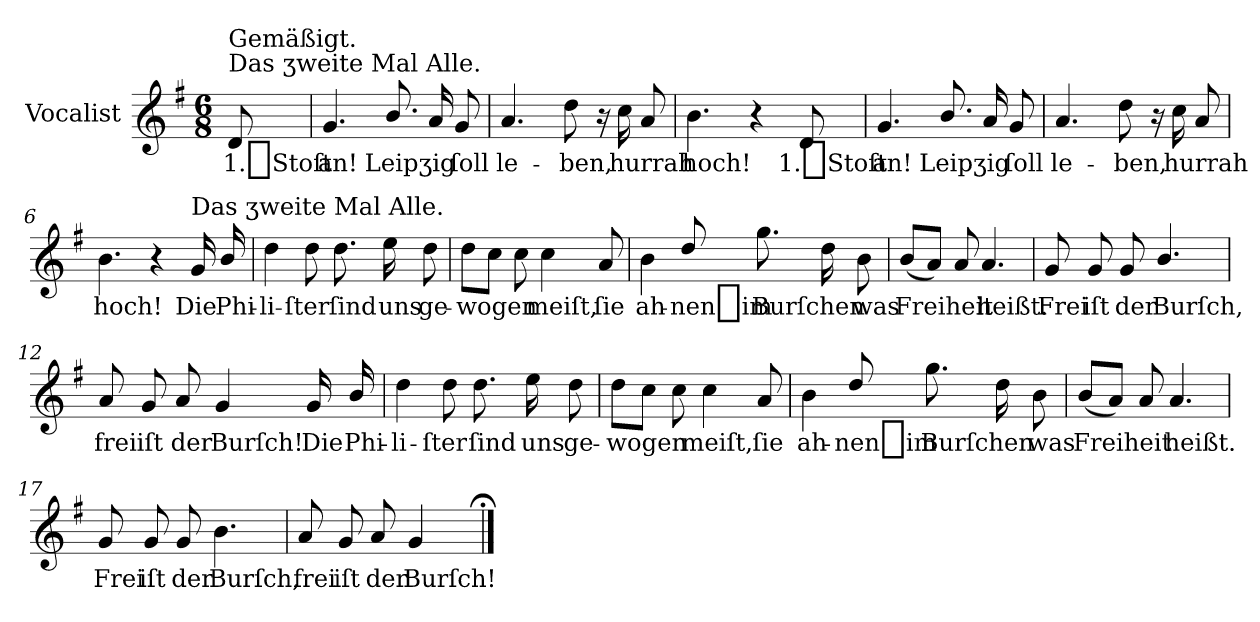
**kern	**text
*part1	*part1
*staff1	*staff1
*I"Vocalist	*
*clefG2	*
*k[f#]	*
*G:	*
*M6/8	*
=	=
!LO:TX:a:t=Das ʒweite Mal Alle.	!
!LO:TX:a:t=Gemäßigt.	!
8d	1._Stoſt
=1	=1
4.g	an!
8.b/	Leipʒig
16a	.
8g	ſoll
=2	=2
4.a	le-
8dd	-ben,
16r	.
16cc	hurrah
8a	.
=3	=3
4.b	hoch!
4r	.
8d	1._Stoſt
=4	=4
4.g	an!
8.b/	Leipʒig
16a	.
8g	ſoll
=5	=5
4.a	le-
8dd	-ben,
16r	.
16cc	hurrah
8a	.
=6	=6
4.b	hoch!
4r	.
!LO:TX:a:t=Das ʒweite Mal Alle.	!
16g	Die
16b/	Phi-
=7	=7
4dd	-li-
8dd	-ſter
8.dd	ſind
16ee	uns
8dd	ge-
=8	=8
8ddL	-wogen
8ccJ	.
8cc	.
4cc	meiſt,
8a	ſie
=9	=9
4b	ah-
8dd/	-nen_im
8.gg	Burſchen
16dd	.
8b	was
=10	=10
(8bL	Freiheit
8aJ)	.
8a	.
4.a	heißt.
=11	=11
8g	Frei
8g	iſt
8g	der
4.b/	Burſch,
=12	=12
8a	frei
8g	iſt
8a	der
4g	Burſch!
16g	Die
16b/	Phi-
=13	=13
4dd	-li-
8dd	-ſter
8.dd	ſind
16ee	uns
8dd	ge-
=14	=14
8ddL	-wogen
8ccJ	.
8cc	.
4cc	meiſt,
8a	ſie
=15	=15
4b	ah-
8dd/	-nen_im
8.gg	Burſchen
16dd	.
8b	was
=16	=16
(8bL	Freiheit
8aJ)	.
8a	.
4.a	heißt.
=17	=17
8g	Frei
8g	iſt
8g	der
4.b	Burſch,
=18	=18
8a	frei
8g	iſt
8a	der
4g	Burſch!
==;	==;
*-	*-
